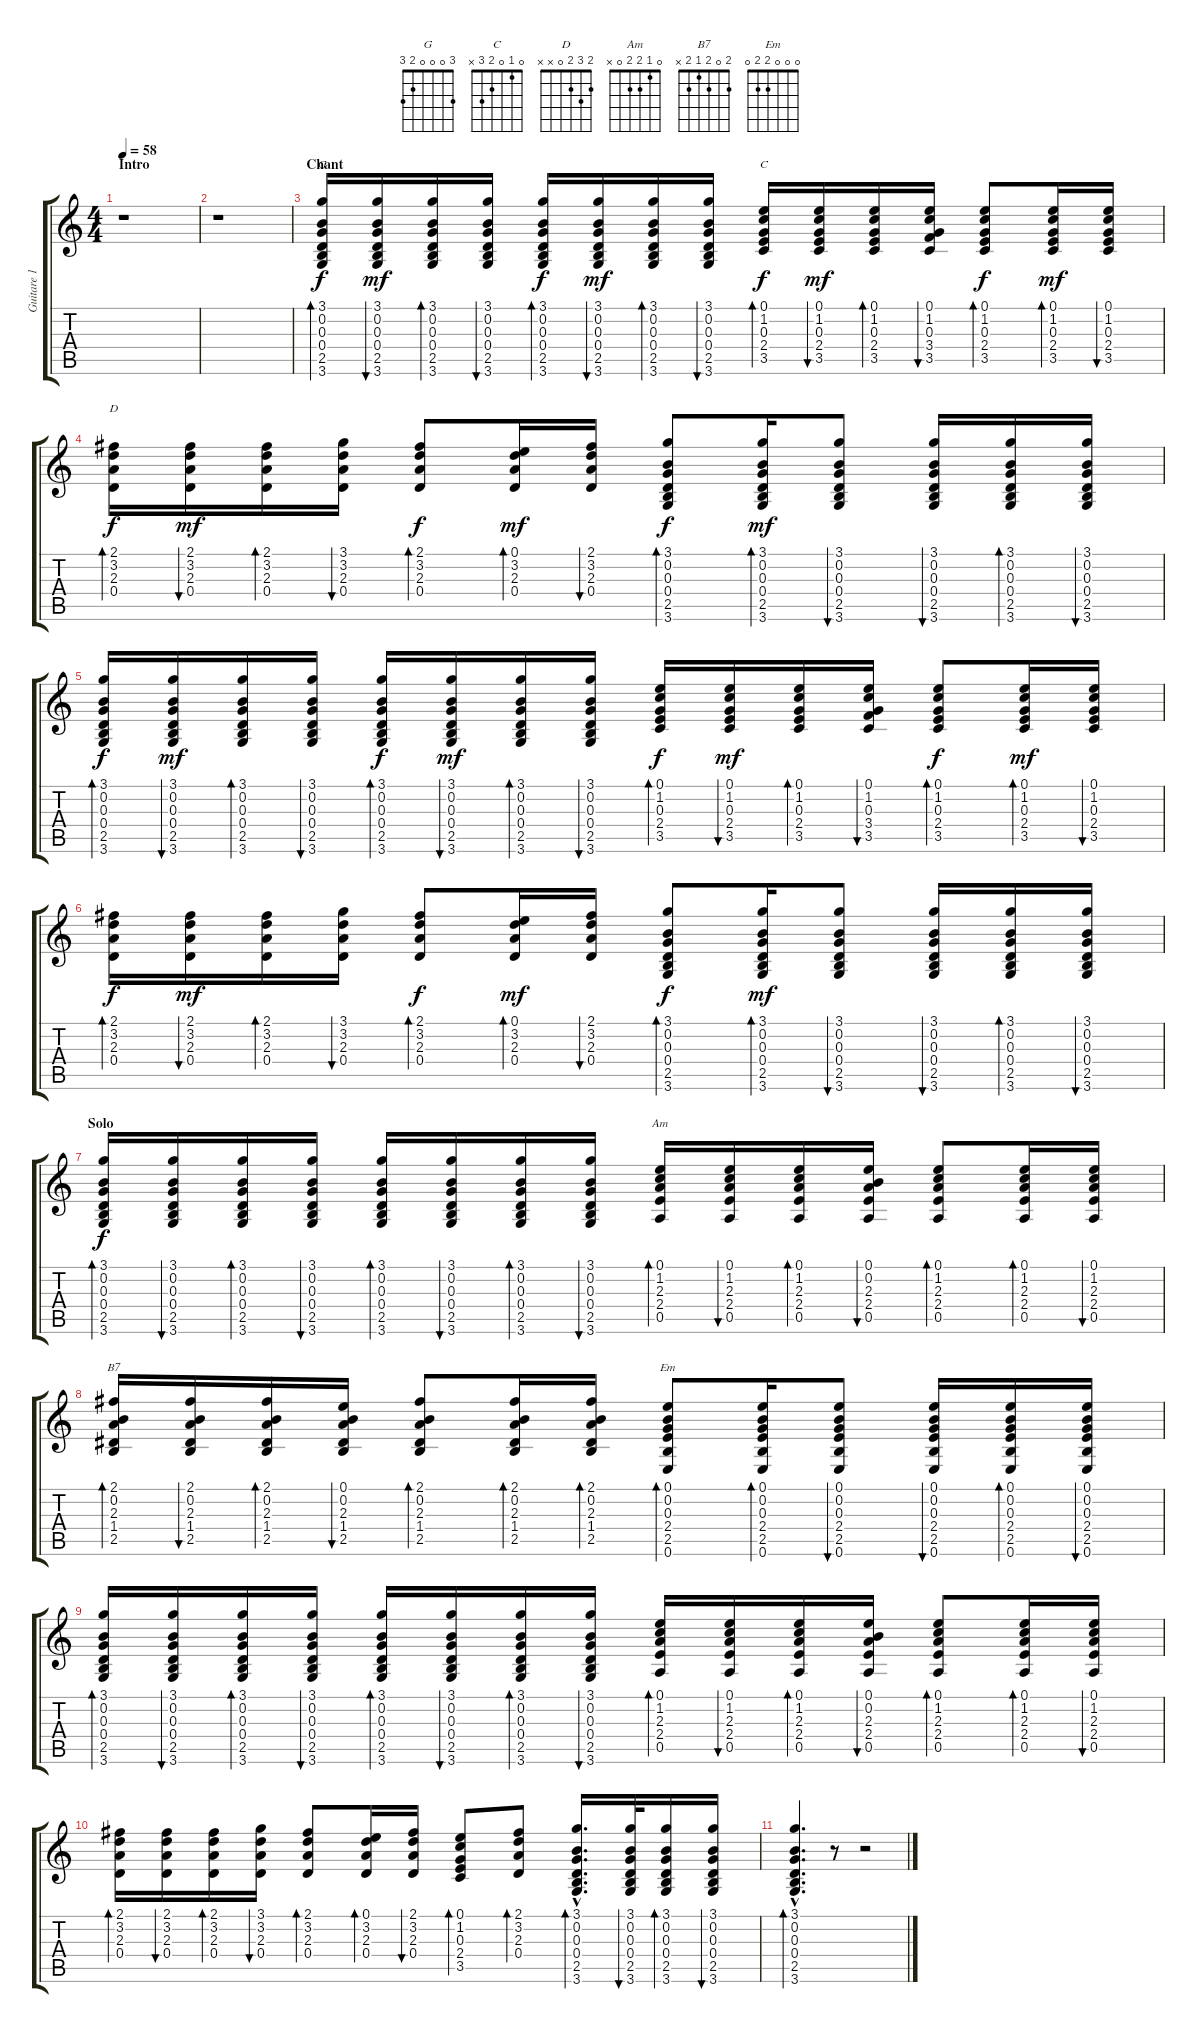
\track ("Guitare 1" "Guitare 1") {instrument acousticguitarsteel}
\staff {score tabs}
\tuning (E4 B3 G3 D3 A2 E2) {hide}
\chord ("G" 3 0 0 0 2 3)
\chord ("C" 0 1 0 2 3 x)
\chord ("D" 2 3 2 0 x x)
\chord ("Am" 0 1 2 2 0 x)
\chord ("B7" 2 0 2 1 2 x)
\chord ("Em" 0 0 0 2 2 0)
\ts (4 4)
\section ("" "Intro")
\tempo 58
\clef g2
\ks c
r.1{dy f instrument acousticguitarsteel} |
r.1 |
\section ("" "Chant")
(3.1 0.2 0.3 0.4 2.5 3.6).16{bd 30 ch "G"} (3.1 0.2 0.3 0.4 2.5 3.6).16{bu 30 dy mf} (3.1 0.2 0.3 0.4 2.5 3.6).16{bd 30} (3.1 0.2 0.3 0.4 2.5 3.6).16{bu 30} (3.1 0.2 0.3 0.4 2.5 3.6).16{bd 30 dy f} (3.1 0.2 0.3 0.4 2.5 3.6).16{bu 30 dy mf} (3.1 0.2 0.3 0.4 2.5 3.6).16{bd 30} (3.1 0.2 0.3 0.4 2.5 3.6).16{bu 30} (0.1 1.2 0.3 2.4 3.5).16{bd 30 ch "C" dy f} (0.1 1.2 0.3 2.4 3.5).16{bu 30 dy mf} (0.1 1.2 0.3 2.4 3.5).16{bd 30} (0.1 1.2 0.3 3.4 3.5).16{bu 30} (0.1 1.2 0.3 2.4 3.5).8{bd 30 dy f} (0.1 1.2 0.3 2.4 3.5).16{bd 30 dy mf} (0.1 1.2 0.3 2.4 3.5).16{bu 30} |
(2.1 3.2 2.3 0.4).16{bd 30 ch "D" dy f} (2.1 3.2 2.3 0.4).16{bu 30 dy mf} (2.1 3.2 2.3 0.4).16{bd 30} (3.1 3.2 2.3 0.4).16{bu 30} (2.1 3.2 2.3 0.4).8{bd 30 dy f} (0.1 3.2 2.3 0.4).16{bd 30 dy mf} (2.1 3.2 2.3 0.4).16{bu 30} (3.1 0.2 0.3 0.4 2.5 3.6).8{bd 30 dy f} (3.1 0.2 0.3 0.4 2.5 3.6).16{bd 30 dy mf} (3.1 0.2 0.3 0.4 2.5 3.6).8{bu 30} (3.1 0.2 0.3 0.4 2.5 3.6).16{bu 30} (3.1 0.2 0.3 0.4 2.5 3.6).16{bd 30} (3.1 0.2 0.3 0.4 2.5 3.6).16{bu 30} |
(3.1 0.2 0.3 0.4 2.5 3.6).16{bd 30 dy f} (3.1 0.2 0.3 0.4 2.5 3.6).16{bu 30 dy mf} (3.1 0.2 0.3 0.4 2.5 3.6).16{bd 30} (3.1 0.2 0.3 0.4 2.5 3.6).16{bu 30} (3.1 0.2 0.3 0.4 2.5 3.6).16{bd 30 dy f} (3.1 0.2 0.3 0.4 2.5 3.6).16{bu 30 dy mf} (3.1 0.2 0.3 0.4 2.5 3.6).16{bd 30} (3.1 0.2 0.3 0.4 2.5 3.6).16{bu 30} (0.1 1.2 0.3 2.4 3.5).16{bd 30 dy f} (0.1 1.2 0.3 2.4 3.5).16{bu 30 dy mf} (0.1 1.2 0.3 2.4 3.5).16{bd 30} (0.1 1.2 0.3 3.4 3.5).16{bu 30} (0.1 1.2 0.3 2.4 3.5).8{bd 30 dy f} (0.1 1.2 0.3 2.4 3.5).16{bd 30 dy mf} (0.1 1.2 0.3 2.4 3.5).16{bu 30} |
(2.1 3.2 2.3 0.4).16{bd 30 dy f} (2.1 3.2 2.3 0.4).16{bu 30 dy mf} (2.1 3.2 2.3 0.4).16{bd 30} (3.1 3.2 2.3 0.4).16{bu 30} (2.1 3.2 2.3 0.4).8{bd 30 dy f} (0.1 3.2 2.3 0.4).16{bd 30 dy mf} (2.1 3.2 2.3 0.4).16{bu 30} (3.1 0.2 0.3 0.4 2.5 3.6).8{bd 30 dy f} (3.1 0.2 0.3 0.4 2.5 3.6).16{bd 30 dy mf} (3.1 0.2 0.3 0.4 2.5 3.6).8{bu 30} (3.1 0.2 0.3 0.4 2.5 3.6).16{bu 30} (3.1 0.2 0.3 0.4 2.5 3.6).16{bd 30} (3.1 0.2 0.3 0.4 2.5 3.6).16{bu 30} |
\section ("" "Solo")
(3.1 0.2 0.3 0.4 2.5 3.6).16{bd 30 dy f} (3.1 0.2 0.3 0.4 2.5 3.6).16{bu 30} (3.1 0.2 0.3 0.4 2.5 3.6).16{bd 30} (3.1 0.2 0.3 0.4 2.5 3.6).16{bu 30} (3.1 0.2 0.3 0.4 2.5 3.6).16{bd 30} (3.1 0.2 0.3 0.4 2.5 3.6).16{bu 30} (3.1 0.2 0.3 0.4 2.5 3.6).16{bd 30} (3.1 0.2 0.3 0.4 2.5 3.6).16{bu 30} (0.1 1.2 2.3 2.4 0.5).16{bd 30 ch "Am"} (0.1 1.2 2.3 2.4 0.5).16{bu 30} (0.1 1.2 2.3 2.4 0.5).16{bd 30} (0.1 0.2 2.3 2.4 0.5).16{bu 30} (0.1 1.2 2.3 2.4 0.5).8{bd 30} (0.1 1.2 2.3 2.4 0.5).16{bd 30} (0.1 1.2 2.3 2.4 0.5).16{bu 30} |
(2.1 0.2 2.3 1.4 2.5).16{bd 30 ch "B7"} (2.1 0.2 2.3 1.4 2.5).16{bu 30} (2.1 0.2 2.3 1.4 2.5).16{bd 30} (0.1 0.2 2.3 1.4 2.5).16{bu 30} (2.1 0.2 2.3 1.4 2.5).8{bd 30} (2.1 0.2 2.3 1.4 2.5).16{bd 30} (2.1 0.2 2.3 1.4 2.5).16{bd 30} (0.1 0.2 0.3 2.4 2.5 0.6).8{bd 30 ch "Em"} (0.1 0.2 0.3 2.4 2.5 0.6).16{bd 30} (0.1 0.2 0.3 2.4 2.5 0.6).8{bu 30} (0.1 0.2 0.3 2.4 2.5 0.6).16{bu 30} (0.1 0.2 0.3 2.4 2.5 0.6).16{bd 30} (0.1 0.2 0.3 2.4 2.5 0.6).16{bu 30} |
(3.1 0.2 0.3 0.4 2.5 3.6).16{bd 30} (3.1 0.2 0.3 0.4 2.5 3.6).16{bu 30} (3.1 0.2 0.3 0.4 2.5 3.6).16{bd 30} (3.1 0.2 0.3 0.4 2.5 3.6).16{bu 30} (3.1 0.2 0.3 0.4 2.5 3.6).16{bd 30} (3.1 0.2 0.3 0.4 2.5 3.6).16{bu 30} (3.1 0.2 0.3 0.4 2.5 3.6).16{bd 30} (3.1 0.2 0.3 0.4 2.5 3.6).16{bu 30} (0.1 1.2 2.3 2.4 0.5).16{bd 30} (0.1 1.2 2.3 2.4 0.5).16{bu 30} (0.1 1.2 2.3 2.4 0.5).16{bd 30} (0.1 0.2 2.3 2.4 0.5).16{bu 30} (0.1 1.2 2.3 2.4 0.5).8{bd 30} (0.1 1.2 2.3 2.4 0.5).16{bd 30} (0.1 1.2 2.3 2.4 0.5).16{bu 30} |
(2.1 3.2 2.3 0.4).16{bd 30} (2.1 3.2 2.3 0.4).16{bu 30} (2.1 3.2 2.3 0.4).16{bd 30} (3.1 3.2 2.3 0.4).16{bu 30} (2.1 3.2 2.3 0.4).8{bd 30} (0.1 3.2 2.3 0.4).16{bd 30} (2.1 3.2 2.3 0.4).16{bu 30} (0.1 1.2 0.3 2.4 3.5).8{bd 30} (2.1 3.2 2.3 0.4).8{bd 30} (3.1{hac} 0.2{hac} 0.3{hac} 0.4{hac} 2.5{hac} 3.6{hac}).16{d bd 30} (3.1 0.2 0.3 0.4 2.5 3.6).32{bu 30} (3.1 0.2 0.3 0.4 2.5 3.6).16{bd 30} (3.1 0.2 0.3 0.4 2.5 3.6).16{bu 30} |
(3.1{hac} 0.2{hac} 0.3{hac} 0.4{hac} 2.5{hac} 3.6{hac}).4{d bd 60} r.8 r.2
